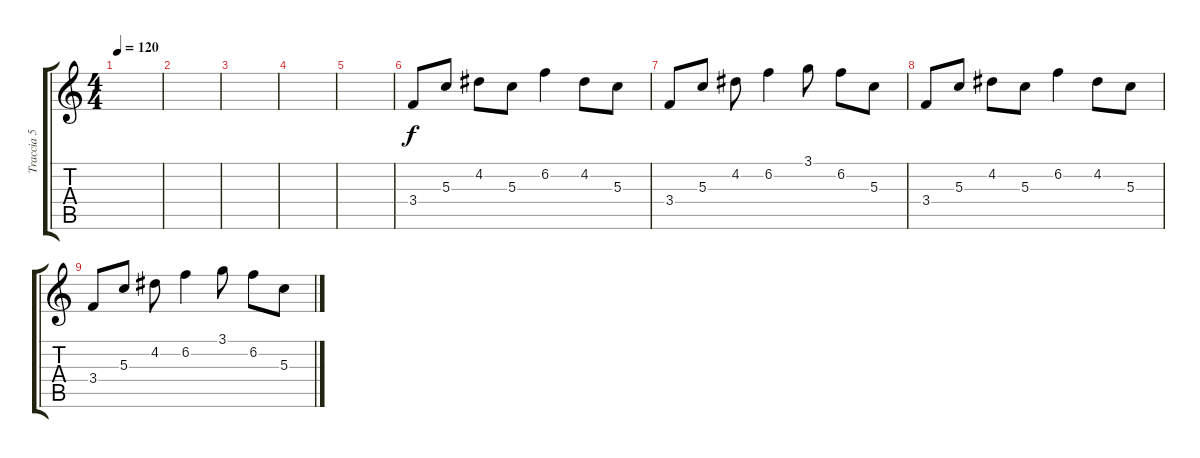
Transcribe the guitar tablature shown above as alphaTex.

\track ("Traccia 5" "Traccia 5") {instrument electricguitarjazz}
\staff {score tabs}
\tuning (E4 B3 G3 D3 A2 E2) {hide}
\ts (4 4)
\tempo 120
\clef g2
\ks c
|
|
|
|
|
3.4.8 5.3.8 4.2.8 5.3.8 6.2.4 4.2.8 5.3.8 |
3.4.8 5.3.8 4.2.8 6.2.4 3.1.8 6.2.8 5.3.8 |
3.4.8 5.3.8 4.2.8 5.3.8 6.2.4 4.2.8 5.3.8 |
3.4.8 5.3.8 4.2.8 6.2.4 3.1.8 6.2.8 5.3.8
